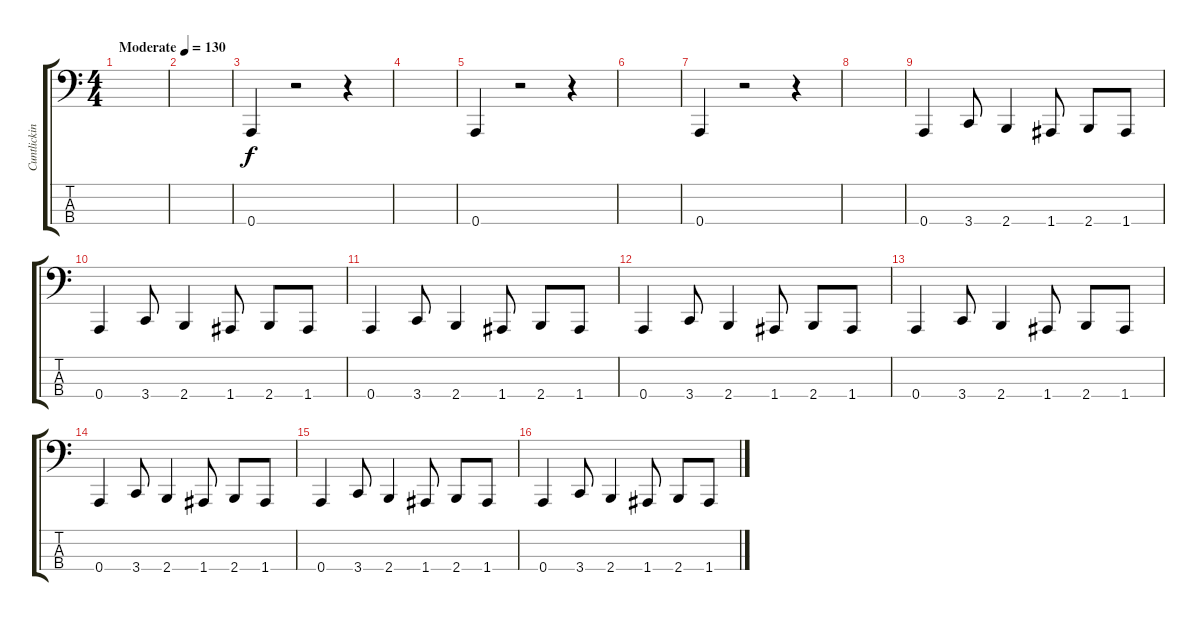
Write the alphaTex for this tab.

\track ("Cuntlicking Bitchkiller" "Cuntlickin") {instrument electricbassfinger}
\staff {score tabs}
\tuning (C2 G1 D1 A0) {hide}
\ts (4 4)
\tempo (130 "Moderate")
\clef f4
\ks c
|
|
0.4.4 r.2 r.4 |
|
0.4.4 r.2 r.4 |
|
0.4.4 r.2 r.4 |
|
0.4.4 3.4.8 2.4.4 1.4.8 2.4.8 1.4.8 |
0.4.4 3.4.8 2.4.4 1.4.8 2.4.8 1.4.8 |
0.4.4 3.4.8 2.4.4 1.4.8 2.4.8 1.4.8 |
0.4.4 3.4.8 2.4.4 1.4.8 2.4.8 1.4.8 |
0.4.4 3.4.8 2.4.4 1.4.8 2.4.8 1.4.8 |
0.4.4 3.4.8 2.4.4 1.4.8 2.4.8 1.4.8 |
0.4.4 3.4.8 2.4.4 1.4.8 2.4.8 1.4.8 |
0.4.4 3.4.8 2.4.4 1.4.8 2.4.8 1.4.8
